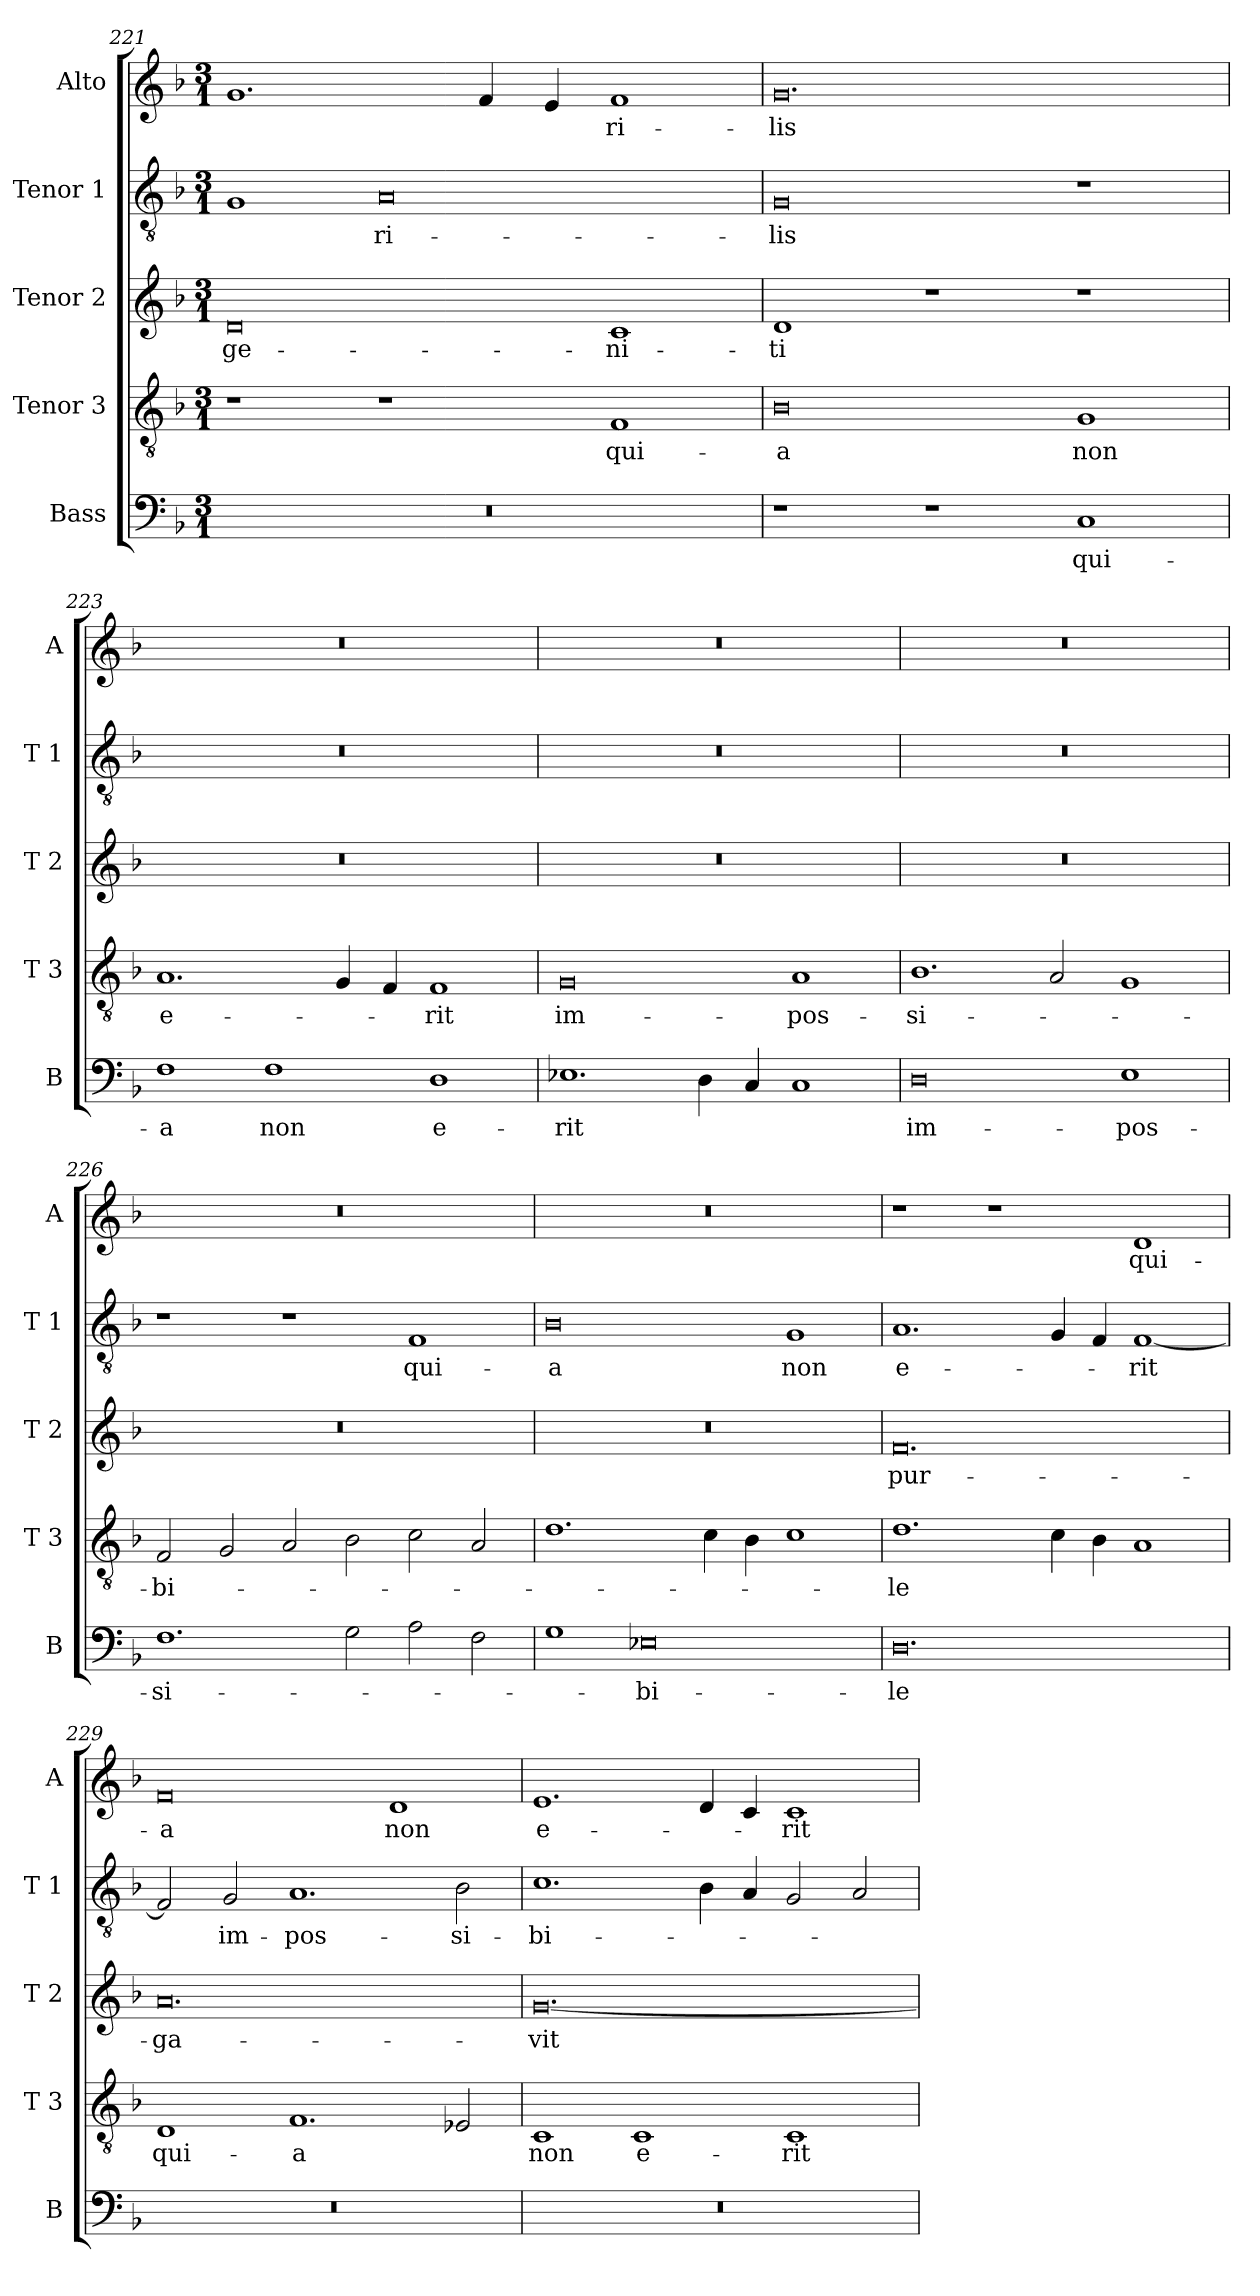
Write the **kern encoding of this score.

**kern	**text	**kern	**text	**kern	**text	**kern	**text	**kern	**text
*part5	*part5	*part4	*part4	*part3	*part3	*part2	*part2	*part1	*part1
*staff5	*staff5	*staff4	*staff4	*staff3	*staff3	*staff2	*staff2	*staff1	*staff1
*I"Bass	*	*I"Tenor 3	*	*I"Tenor 2	*	*I"Tenor 1	*	*I"Alto	*
*I'B	*	*I'T 3	*	*I'T 2	*	*I'T 1	*	*I'A	*
*clefF4	*	*clefGv2	*	*clefG2	*	*clefGv2	*	*clefG2	*
*k[b-]	*	*k[b-]	*	*k[b-]	*	*k[b-]	*	*k[b-]	*
*F:	*	*F:	*	*F:	*	*F:	*	*F:	*
*M3/1	*	*M3/1	*	*M3/1	*	*M3/1	*	*M3/1	*
=221	=221	=221	=221	=221	=221	=221	=221	=221	=221
!	!	!	!	!	!LO:LY:b	!	!	!	!
0.r	.	1r	.	0d	ge-	1G	.	1.g	.
!	!	!	!	!	!	!	!LO:LY:b	!	!
.	.	1r	.	.	.	0A	-ri-	.	.
.	.	.	.	.	.	.	.	4f/	.
.	.	.	.	.	.	.	.	4e/	.
!	!	!	!LO:LY:b	!	!LO:LY:b	!	!	!	!LO:LY:b
.	.	1F	qui-	1c	-ni-	.	.	1f	-ri-
=222	=222	=222	=222	=222	=222	=222	=222	=222	=222
!	!	!	!LO:LY:b	!	!LO:LY:b	!	!LO:LY:b	!	!LO:LY:b
1r	.	0B-	-a	1d	-ti	0G	-lis	0.g	-lis
1r	.	.	.	1r	.	.	.	.	.
!	!LO:LY:b	!	!LO:LY:b	!	!	!	!	!	!
1C	qui-	1G	non	1r	.	1r	.	.	.
=223	=223	=223	=223	=223	=223	=223	=223	=223	=223
!	!LO:LY:b	!	!LO:LY:b	!	!	!	!	!	!
1F	-a	1.A	e-	0.r	.	0.r	.	0.r	.
!	!LO:LY:b	!	!	!	!	!	!	!	!
1F	non	.	.	.	.	.	.	.	.
.	.	4G/	.	.	.	.	.	.	.
.	.	4F/	.	.	.	.	.	.	.
!	!LO:LY:b	!	!LO:LY:b	!	!	!	!	!	!
1D	e-	1F	-rit	.	.	.	.	.	.
=224	=224	=224	=224	=224	=224	=224	=224	=224	=224
!	!LO:LY:b	!	!LO:LY:b	!	!	!	!	!	!
1.E-X	-rit	0G	im-	0.r	.	0.r	.	0.r	.
4D\	.	.	.	.	.	.	.	.	.
4C/	.	.	.	.	.	.	.	.	.
!	!	!	!LO:LY:b	!	!	!	!	!	!
1C	.	1A	-pos-	.	.	.	.	.	.
=225	=225	=225	=225	=225	=225	=225	=225	=225	=225
!	!LO:LY:b	!	!LO:LY:b	!	!	!	!	!	!
0D	im-	1.B-	-si-	0.r	.	0.r	.	0.r	.
.	.	2A/	.	.	.	.	.	.	.
!	!LO:LY:b	!	!	!	!	!	!	!	!
1E	-pos-	1G	.	.	.	.	.	.	.
!!LO:LB:g=z
=226	=226	=226	=226	=226	=226	=226	=226	=226	=226
!	!LO:LY:b	!	!LO:LY:b	!	!	!	!	!	!
1.F	-si-	2F/	-bi-	0.r	.	1r	.	0.r	.
.	.	2G/	.	.	.	.	.	.	.
.	.	2A/	.	.	.	1r	.	.	.
2G\	.	2B-\	.	.	.	.	.	.	.
!	!	!	!	!	!	!	!LO:LY:b	!	!
2A\	.	2c\	.	.	.	1F	qui-	.	.
2F\	.	2A/	.	.	.	.	.	.	.
=227	=227	=227	=227	=227	=227	=227	=227	=227	=227
!	!	!	!	!	!	!	!LO:LY:b	!	!
1G	.	1.d	.	0.r	.	0B-	-a	0.r	.
!	!LO:LY:b	!	!	!	!	!	!	!	!
0E-X	-bi-	.	.	.	.	.	.	.	.
.	.	4c\	.	.	.	.	.	.	.
.	.	4B-\	.	.	.	.	.	.	.
!	!	!	!	!	!	!	!LO:LY:b	!	!
.	.	1c	.	.	.	1G	non	.	.
=228	=228	=228	=228	=228	=228	=228	=228	=228	=228
!	!LO:LY:b	!	!LO:LY:b	!	!LO:LY:b	!	!LO:LY:b	!	!
0.D	-le	1.d	-le	0.f	pur-	1.A	e-	1r	.
.	.	.	.	.	.	.	.	1r	.
.	.	4c\	.	.	.	4G/	.	.	.
.	.	4B-\	.	.	.	4F/	.	.	.
!	!	!	!	!	!	!	!LO:LY:b	!	!LO:LY:b
.	.	1A	.	.	.	[1F	-rit	1d	qui-
=229	=229	=229	=229	=229	=229	=229	=229	=229	=229
!	!	!	!LO:LY:b	!	!LO:LY:b	!	!	!	!LO:LY:b
0.r	.	1D	qui-	0.a	-ga-	2F/]	.	0f	-a
!	!	!	!	!	!	!	!LO:LY:b	!	!
.	.	.	.	.	.	2G/	im-	.	.
!	!	!	!LO:LY:b	!	!	!	!LO:LY:b	!	!
.	.	1.F	-a	.	.	1.A	-pos-	.	.
!	!	!	!	!	!	!	!	!	!LO:LY:b
.	.	.	.	.	.	.	.	1d	non
!	!	!	!	!	!	!	!LO:LY:b	!	!
.	.	2E-X/	.	.	.	2B-\	-si-	.	.
=230	=230	=230	=230	=230	=230	=230	=230	=230	=230
!	!	!	!LO:LY:b	!	!LO:LY:b	!	!LO:LY:b	!	!LO:LY:b
0.r	.	1C	non	[0.g	-vit	1.c	-bi-	1.e	e-
!	!	!	!LO:LY:b	!	!	!	!	!	!
.	.	1C	e-	.	.	.	.	.	.
.	.	.	.	.	.	4B-\	.	4d/	.
.	.	.	.	.	.	4A/	.	4c/	.
!	!	!	!LO:LY:b	!	!	!	!	!	!LO:LY:b
.	.	1C	-rit	.	.	2G/	.	1c	-rit
.	.	.	.	.	.	2A/	.	.	.
=	=	=	=	=	=	=	=	=	=
*-	*-	*-	*-	*-	*-	*-	*-	*-	*-
